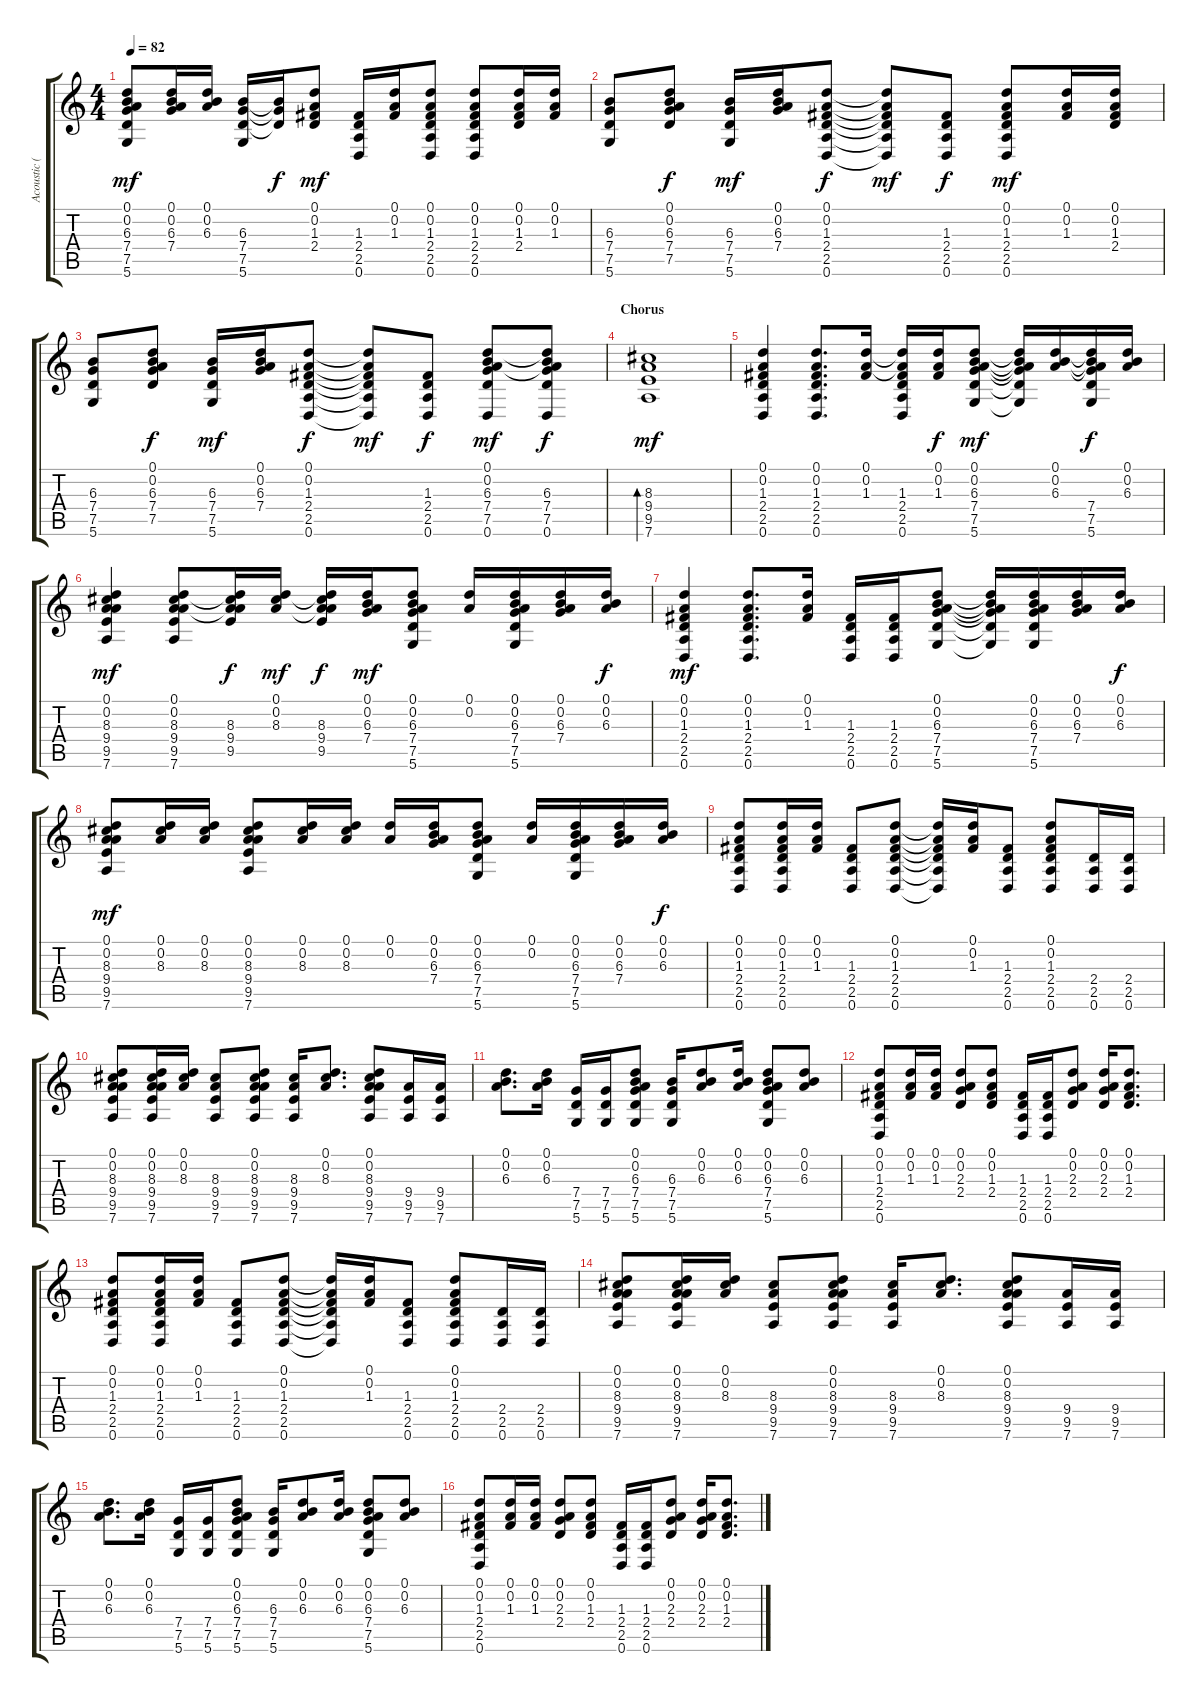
\track ("Acoustic (tune down 1 step)" "Acoustic (") {instrument acousticguitarsteel}
\staff {score tabs}
\tuning (D4 A3 F3 C3 G2 D2) {hide}
\ts (4 4)
\tempo 82
\clef g2
\ks c
(0.1 0.2 6.3 7.4 7.5 5.6).8{dy mf} (0.1 0.2 6.3 7.4).16 (0.1 0.2 6.3).16 (6.3 7.4 7.5 5.6).16 (6.3{t} 7.4{t} 7.5{t}).16{dy f} (0.1 0.2 1.3 2.4).8{dy mf} (1.3 2.4 2.5 0.6).16 (0.1 0.2 1.3).16 (0.1 0.2 1.3 2.4 2.5 0.6).8 (0.1 0.2 1.3 2.4 2.5 0.6).8 (0.1 0.2 1.3 2.4).16 (0.1 0.2 1.3).16 |
(6.3 7.4 7.5 5.6).8 (0.1 0.2 6.3 7.4 7.5).8{dy f} (6.3 7.4 7.5 5.6).16{dy mf} (0.1 0.2 6.3 7.4).16 (0.1 0.2 1.3 2.4 2.5 0.6).8{dy f} (0.1{t} 0.2{t} 1.3{t} 2.4{t} 2.5{t} 0.6{t}).8{dy mf} (1.3 2.4 2.5 0.6).8{dy f} (0.1 0.2 1.3 2.4 2.5 0.6).8{dy mf} (0.1 0.2 1.3).16 (0.1 0.2 1.3 2.4).16 |
(6.3 7.4 7.5 5.6).8 (0.1 0.2 6.3 7.4 7.5).8{dy f} (6.3 7.4 7.5 5.6).16{dy mf} (0.1 0.2 6.3 7.4).16 (0.1 0.2 1.3 2.4 2.5 0.6).8{dy f} (0.1{t} 0.2{t} 1.3{t} 2.4{t} 2.5{t} 0.6{t}).8{dy mf} (1.3 2.4 2.5 0.6).8{dy f} (0.1 0.2 6.3 7.4 7.5 0.6).8{dy mf} (0.1{t} 0.2{t} 6.3 7.4 7.5 0.6).8{dy f} |
\section ("" "Chorus")
(8.3 9.4 9.5 7.6).1{bd 30 dy mf} |
(0.1 0.2 1.3 2.4 2.5 0.6).4 (0.1 0.2 1.3 2.4 2.5 0.6).8{d} (0.1 0.2 1.3).16 (0.1{t} 0.2{t} 1.3 2.4 2.5 0.6).16 (0.1 0.2 1.3).16{dy f} (0.1 0.2 6.3 7.4 7.5 5.6).8{dy mf} (0.1{t} 0.2{t} 6.3{t} 7.4{t} 7.5{t} 5.6{t}).16 (0.1 0.2 6.3).16 (0.1{t} 0.2{t} 6.3{t} 7.4 7.5 5.6).16{dy f} (0.1 0.2 6.3).16 |
(0.1 0.2 8.3 9.4 9.5 7.6).4{dy mf} (0.1 0.2 8.3 9.4 9.5 7.6).8 (0.1{t} 0.2{t} 8.3 9.4 9.5).16{dy f} (0.1 0.2 8.3).16{dy mf} (0.1{t} 0.2{t} 8.3 9.4 9.5).16{dy f} (0.1 0.2 6.3 7.4).16{dy mf} (0.1 0.2 6.3 7.4 7.5 5.6).8 (0.1 0.2).16 (0.1 0.2 6.3 7.4 7.5 5.6).16 (0.1 0.2 6.3 7.4).16 (0.1 0.2 6.3).16{dy f} |
(0.1 0.2 1.3 2.4 2.5 0.6).4{dy mf} (0.1 0.2 1.3 2.4 2.5 0.6).8{d} (0.1 0.2 1.3).16 (1.3 2.4 2.5 0.6).16 (1.3 2.4 2.5 0.6).16 (0.1 0.2 6.3 7.4 7.5 5.6).8 (0.1{t} 0.2{t} 6.3{t} 7.4{t} 7.5{t} 5.6{t}).16 (0.1 0.2 6.3 7.4 7.5 5.6).16 (0.1 0.2 6.3 7.4).16 (0.1 0.2 6.3).16{dy f} |
(0.1 0.2 8.3 9.4 9.5 7.6).8{dy mf} (0.1 0.2 8.3).16 (0.1 0.2 8.3).16 (0.1 0.2 8.3 9.4 9.5 7.6).8 (0.1 0.2 8.3).16 (0.1 0.2 8.3).16 (0.1 0.2).16 (0.1 0.2 6.3 7.4).16 (0.1 0.2 6.3 7.4 7.5 5.6).8 (0.1 0.2).16 (0.1 0.2 6.3 7.4 7.5 5.6).16 (0.1 0.2 6.3 7.4).16 (0.1 0.2 6.3).16{dy f} |
(0.1 0.2 1.3 2.4 2.5 0.6).8 (0.1 0.2 1.3 2.4 2.5 0.6).16 (0.1 0.2 1.3).16 (1.3 2.4 2.5 0.6).8 (0.1 0.2 1.3 2.4 2.5 0.6).8 (0.1{t} 0.2{t} 1.3{t} 2.4{t} 2.5{t} 0.6{t}).16 (0.1 0.2 1.3).16 (1.3 2.4 2.5 0.6).8 (0.1 0.2 1.3 2.4 2.5 0.6).8 (2.4 2.5 0.6).16 (2.4 2.5 0.6).16 |
(0.1 0.2 8.3 9.4 9.5 7.6).8 (0.1 0.2 8.3 9.4 9.5 7.6).16 (0.1 0.2 8.3).16 (8.3 9.4 9.5 7.6).8 (0.1 0.2 8.3 9.4 9.5 7.6).8 (8.3 9.4 9.5 7.6).16 (0.1 0.2 8.3).8{d} (0.1 0.2 8.3 9.4 9.5 7.6).8 (9.4 9.5 7.6).16 (9.4 9.5 7.6).16 |
(0.1 0.2 6.3).8{d} (0.1 0.2 6.3).16 (7.4 7.5 5.6).16 (7.4 7.5 5.6).16 (0.1 0.2 6.3 7.4 7.5 5.6).8 (6.3 7.4 7.5 5.6).16 (0.1 0.2 6.3).8 (0.1 0.2 6.3).16 (0.1 0.2 6.3 7.4 7.5 5.6).8 (0.1 0.2 6.3).8 |
(0.1 0.2 1.3 2.4 2.5 0.6).8 (0.1 0.2 1.3).16 (0.1 0.2 1.3).16 (0.1 0.2 2.3 2.4).8 (0.1 0.2 1.3 2.4).8 (1.3 2.4 2.5 0.6).16 (1.3 2.4 2.5 0.6).16 (0.1 0.2 2.3 2.4).8 (0.1 0.2 2.3 2.4).16 (0.1 0.2 1.3 2.4).8{d} |
(0.1 0.2 1.3 2.4 2.5 0.6).8 (0.1 0.2 1.3 2.4 2.5 0.6).16 (0.1 0.2 1.3).16 (1.3 2.4 2.5 0.6).8 (0.1 0.2 1.3 2.4 2.5 0.6).8 (0.1{t} 0.2{t} 1.3{t} 2.4{t} 2.5{t} 0.6{t}).16 (0.1 0.2 1.3).16 (1.3 2.4 2.5 0.6).8 (0.1 0.2 1.3 2.4 2.5 0.6).8 (2.4 2.5 0.6).16 (2.4 2.5 0.6).16 |
(0.1 0.2 8.3 9.4 9.5 7.6).8 (0.1 0.2 8.3 9.4 9.5 7.6).16 (0.1 0.2 8.3).16 (8.3 9.4 9.5 7.6).8 (0.1 0.2 8.3 9.4 9.5 7.6).8 (8.3 9.4 9.5 7.6).16 (0.1 0.2 8.3).8{d} (0.1 0.2 8.3 9.4 9.5 7.6).8 (9.4 9.5 7.6).16 (9.4 9.5 7.6).16 |
(0.1 0.2 6.3).8{d} (0.1 0.2 6.3).16 (7.4 7.5 5.6).16 (7.4 7.5 5.6).16 (0.1 0.2 6.3 7.4 7.5 5.6).8 (6.3 7.4 7.5 5.6).16 (0.1 0.2 6.3).8 (0.1 0.2 6.3).16 (0.1 0.2 6.3 7.4 7.5 5.6).8 (0.1 0.2 6.3).8 |
(0.1 0.2 1.3 2.4 2.5 0.6).8 (0.1 0.2 1.3).16 (0.1 0.2 1.3).16 (0.1 0.2 2.3 2.4).8 (0.1 0.2 1.3 2.4).8 (1.3 2.4 2.5 0.6).16 (1.3 2.4 2.5 0.6).16 (0.1 0.2 2.3 2.4).8 (0.1 0.2 2.3 2.4).16 (0.1 0.2 1.3 2.4).8{d}
